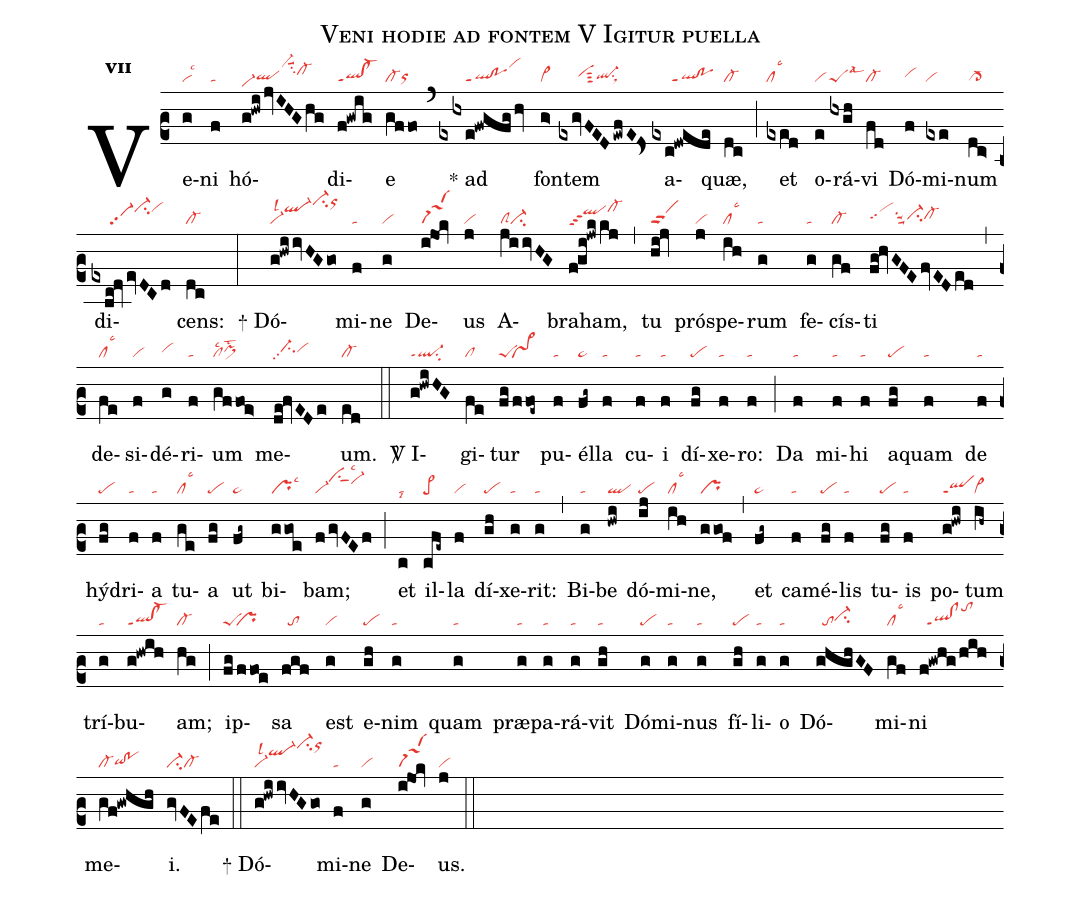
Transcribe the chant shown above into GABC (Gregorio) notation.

name:Veni hodie ad fontem V Igitur puella;
office-part:re;
mode:7;
nabc-lines:1;
%%
initial-style: 1;
name: Veni hodie ad fontem aquae;
mode: 7;
office-part: Responsorium;
annotation: Resp.;
annotation: vii;
nabc-lines:1;
%%
(c2) Ve(g|vilsc3)ni(f|ta) hó(g!hwi/jvIHGhg|vi-hdqlhgvi-hlsuu1su2cl-hi)di(f!gwig|ql!cl-ppt1)e(gffo|cl-orhg) (`) <sp>*</sp> ad(exhxe!fwgfg/hv|////////ql!poppt1vihl) fon(g>|vi>)tem(exgvFED/EwfE!Ds>|//////vihhsut3ql-hgsu1sux1) a(exc!dwede|//////ql!poppt1)quæ,(dc|cl-) (;) et(exed|cllsc3) o(e|vi)rá(hxgh|peSlsal3)vi(fd|cl-) Dó(f|vihh)mi(exe|vi)num(dc>|cl->) di(exbc!dv/evDCd|//////vi-pp2ci-hkvihk)cens:(dc|cl-) (:)
<sp>+</sp> Dó(g!hwiivHGgo|vi-lsl2ql-hkci-hnorhn)mi(f|ta)ne(g|vi) De(i!jok|saM4)us(j|vi) A(jiivHG|clSci-)braham,(f!gi!jwkkj|qlhjppt3cl-hk) (,) tu(hi!jv|scS) prós(j|vi)pe(ih|cllsc3)rum(g|ta) fe(g|ta)cís(gf|cl-)ti(fg!hvGFEfvEDed|vihhpp2su1suu2ci-hhcl-hh) (,) de(fe|cllsc3)si(f|vi)dé(g|vihh)ri(f|ta)um(gffoe>|cllsc2pi>hhlst2) me(de!fvEDe|//ci-hhpp2vihh)um.(ed|cl-) (::)

<sp>V/</sp> I(g!hwiHG|ql-ppt1su2)gi(fe|cl)tur(fg/ffoe~|peS``vs>) pu(f|ta)él(fg~|ta>)la(f|ta) cu(f|ta)i(f|ta) dí(fg|pe)xe(f|ta)ro:(f|ta) (;) Da(f|ta) mi(f|ta)hi(f|ta) a(fg|pe)quam(f|ta) de(f|ta) hý(fg|pe)dri(f|ta)a(f|ta) tu(ge|cllsc3)a(fg|pe) ut(fg~|ta>) bi(ggoe|prlsc3)bam;(f/gvFEf|vi-ciShklsc3``vi-hj) (;) et(c|talsi8) il(cfe~|pe>)la(f|vi) dí(gh|pe)xe(g|ta)rit:(g|ta) (,) Bi(g|ta)be(hwi|ql) dó(ij|pe)mi(ih|cllsc3)ne,(ggof|pr) (,) et(fg~|ta>) ca(f|ta)mé(fg|pe)lis(f|ta) tu(fg|pe)is(f|ta) po(g!hwi|qlppt1)tum(ih~|vi>) trí(g|ta)bu(g!hwih|ql!cl-ppt1)am;(hg|cl-) (;) ip(fg/ffoe|peS``pr)sa(fgf|//to) est(g|vi) e(gh|pe)nim(g|ta) quam(g|ta) præ(g|ta)pa(g|ta)rá(g|ta)vit(gh|ta) Dó(g|pe)mi(g|ta)nus(g|ta) fí(gh|pe)li(g|ta)o(g|ta) Dó(ghghGF|//toci-hh)mi(gf|cllsc3)ni(f!gwhg/hih|//ql!clppt1tohl) me(gf!gwhgh|cl-qihg!pohg)i.(gvFEfe|ci-cl-) (::)
<sp>+</sp> Dó(g!hwiivHGgo|vi-lsl2ql-hkci-hnorhn)mi(f|ta)ne(g|vi) De(i!jok|saM4)us.(j|vi) (::)
